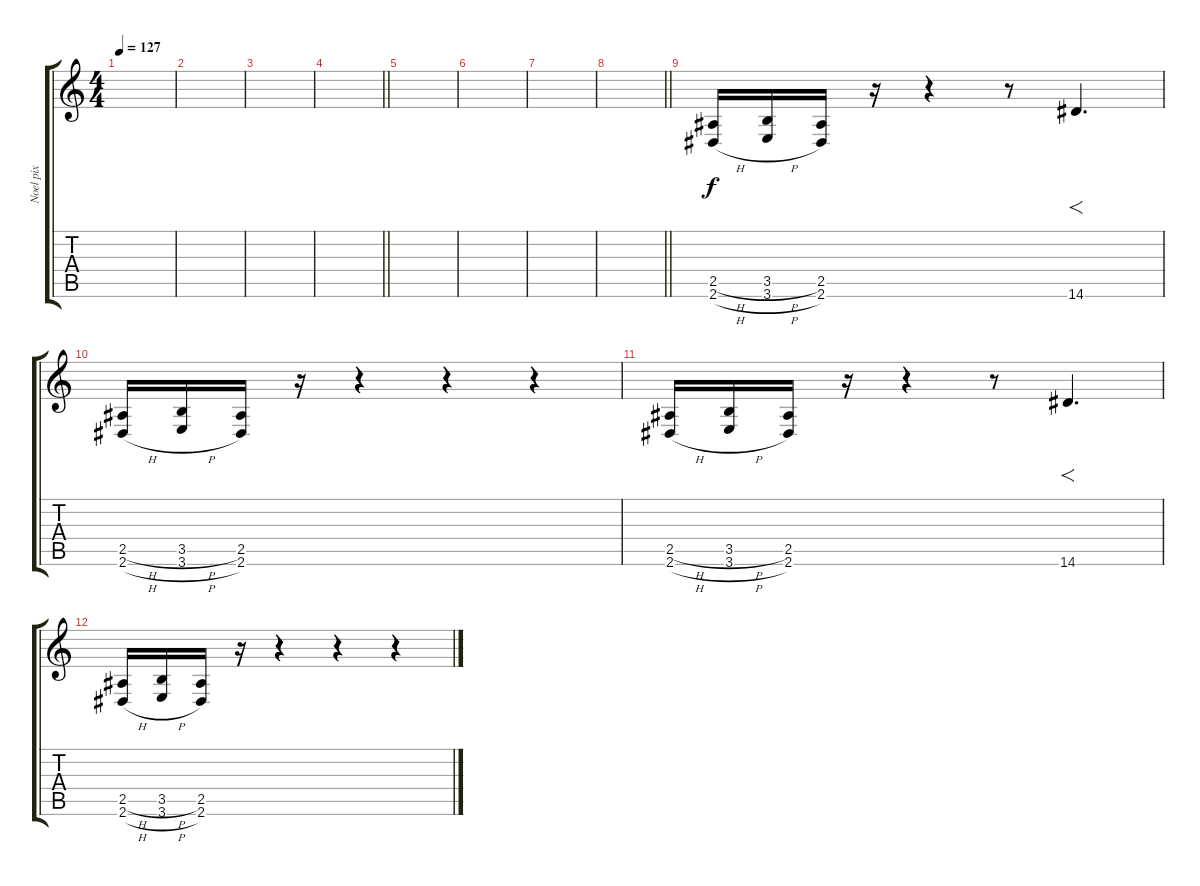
\track ("Noel pix " "Noel pix ") {instrument overdrivenguitar}
\staff {score tabs}
\tuning (Eb4 Bb3 Gb3 Db3 Ab2 Db2) {hide}
\ts (4 4)
\tempo 127
\clef g2
\ks c
|
|
|
\barLineRight lightlight
|
|
|
|
\barLineRight lightlight
|
(2.5{h} 2.6{h}).16 (3.5{h} 3.6{h}).16 (2.5 2.6).16 r.16 r.4 r.8 14.6.4{f d} |
(2.5{h} 2.6{h}).16 (3.5{h} 3.6{h}).16 (2.5 2.6).16 r.16 r.4 r.4 r.4 |
(2.5{h} 2.6{h}).16 (3.5{h} 3.6{h}).16 (2.5 2.6).16 r.16 r.4 r.8 14.6.4{f d} |
(2.5{h} 2.6{h}).16 (3.5{h} 3.6{h}).16 (2.5 2.6).16 r.16 r.4 r.4 r.4
